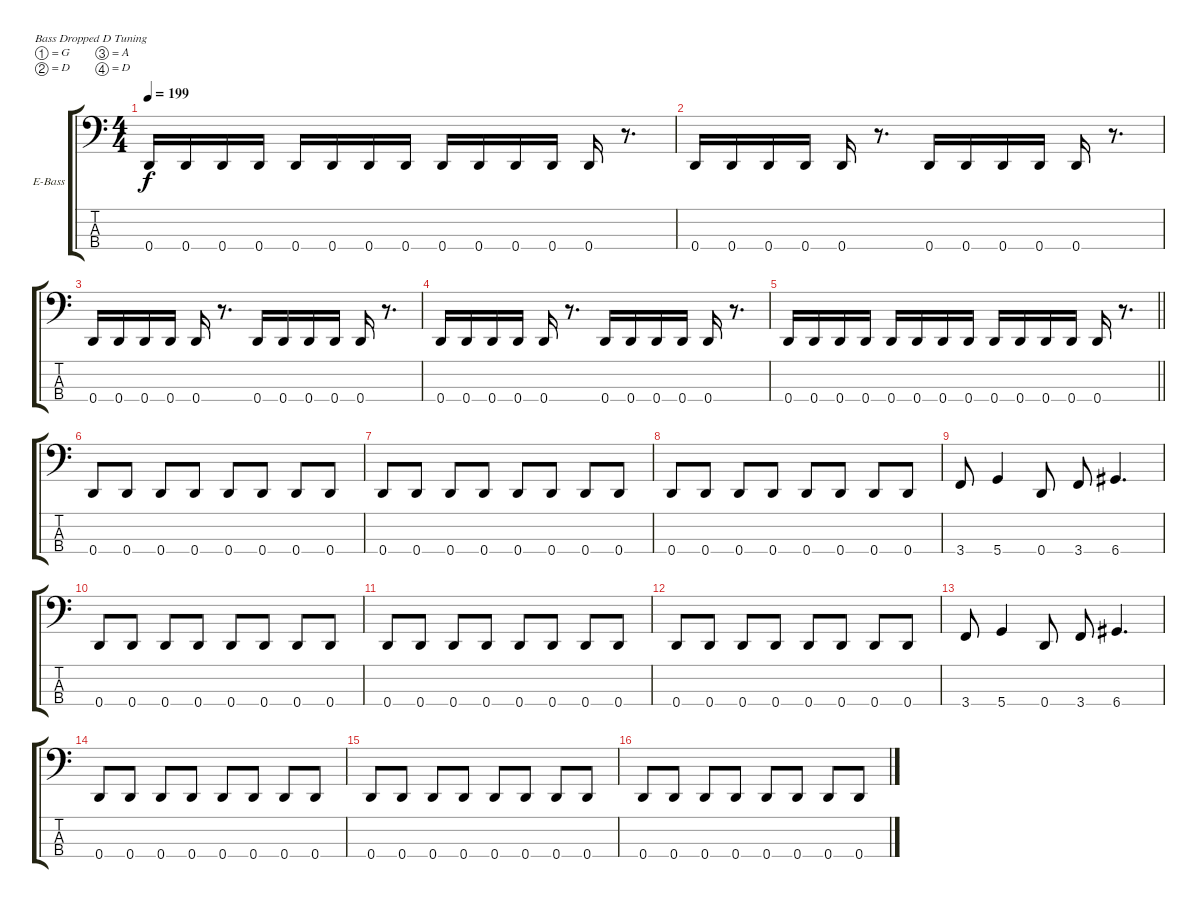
\bracketExtendMode groupsimilarinstruments
\firstSystemTrackNameOrientation horizontal
\otherSystemsTrackNameOrientation horizontal
\track ("Bass" "E-Bass") {instrument electricbasspick}
\staff {score tabs}
\tuning (G2 D2 A1 D1)
\ts (4 4)
\tempo 199
\clef f4
\ks c
0.4.16{dy f} 0.4.16 0.4.16 0.4.16 0.4.16 0.4.16 0.4.16 0.4.16 0.4.16 0.4.16 0.4.16 0.4.16 0.4.16 r.8{d} |
0.4.16 0.4.16 0.4.16 0.4.16 0.4.16 r.8{d} 0.4.16 0.4.16 0.4.16 0.4.16 0.4.16 r.8{d} |
0.4.16 0.4.16 0.4.16 0.4.16 0.4.16 r.8{d} 0.4.16 0.4.16 0.4.16 0.4.16 0.4.16 r.8{d} |
0.4.16 0.4.16 0.4.16 0.4.16 0.4.16 r.8{d} 0.4.16 0.4.16 0.4.16 0.4.16 0.4.16 r.8{d} |
\barLineRight lightlight
0.4.16 0.4.16 0.4.16 0.4.16 0.4.16 0.4.16 0.4.16 0.4.16 0.4.16 0.4.16 0.4.16 0.4.16 0.4.16 r.8{d} |
0.4.8 0.4.8 0.4.8 0.4.8 0.4.8 0.4.8 0.4.8 0.4.8 |
0.4.8 0.4.8 0.4.8 0.4.8 0.4.8 0.4.8 0.4.8 0.4.8 |
0.4.8 0.4.8 0.4.8 0.4.8 0.4.8 0.4.8 0.4.8 0.4.8 |
3.4.8 5.4.4 0.4.8 3.4.8 6.4.4{d} |
0.4.8 0.4.8 0.4.8 0.4.8 0.4.8 0.4.8 0.4.8 0.4.8 |
0.4.8 0.4.8 0.4.8 0.4.8 0.4.8 0.4.8 0.4.8 0.4.8 |
0.4.8 0.4.8 0.4.8 0.4.8 0.4.8 0.4.8 0.4.8 0.4.8 |
3.4.8 5.4.4 0.4.8 3.4.8 6.4.4{d} |
0.4.8 0.4.8 0.4.8 0.4.8 0.4.8 0.4.8 0.4.8 0.4.8 |
0.4.8 0.4.8 0.4.8 0.4.8 0.4.8 0.4.8 0.4.8 0.4.8 |
0.4.8 0.4.8 0.4.8 0.4.8 0.4.8 0.4.8 0.4.8 0.4.8
